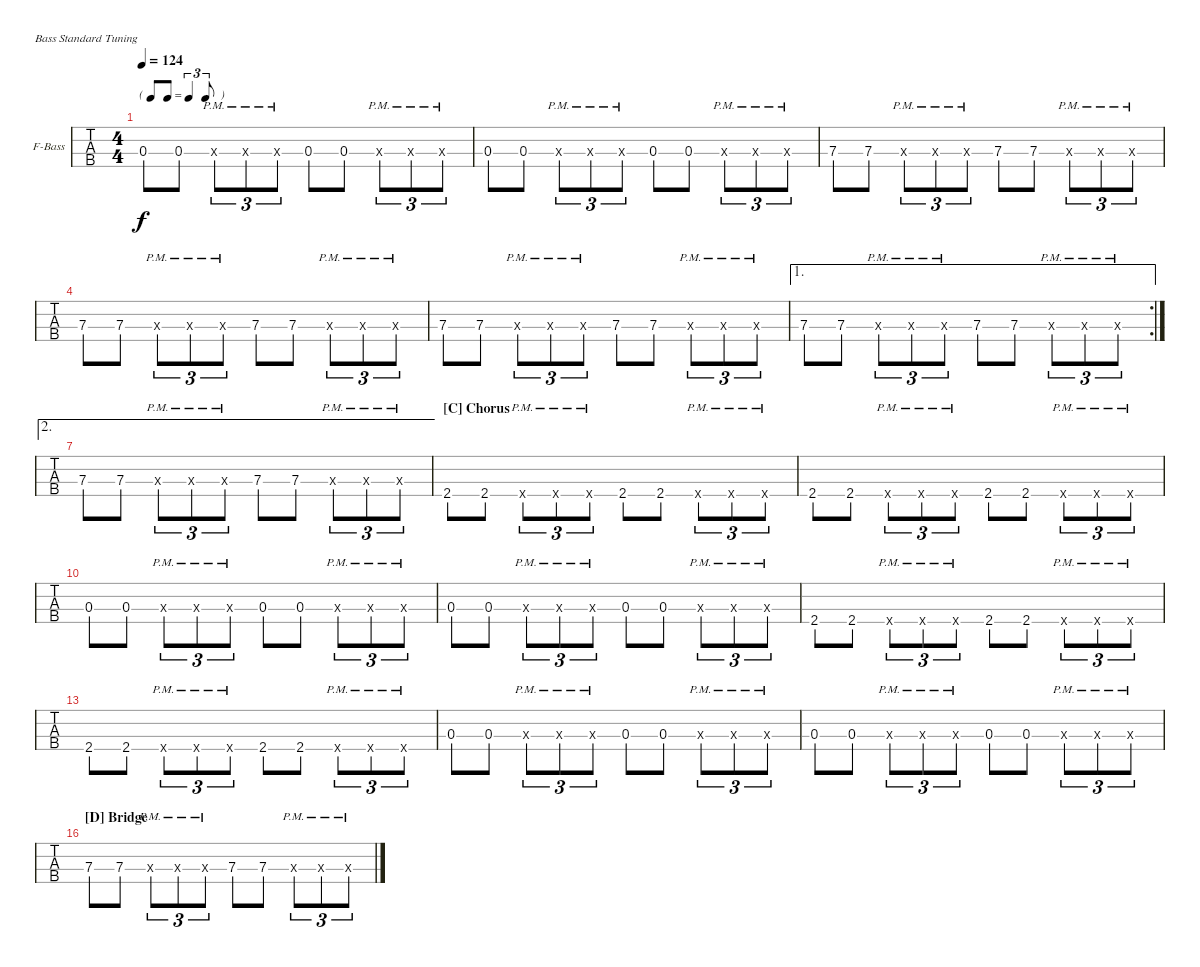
\bracketExtendMode nobrackets
\firstSystemTrackNameOrientation horizontal
\otherSystemsTrackNameOrientation horizontal
\defaultBarNumberDisplay FirstOfSystem
\track ("bass" "F-Bass") {instrument fretlessbass}
\staff {tabs}
\tuning (G2 D2 A1 E1)
\ts (4 4)
\tf triplet8th
\tempo 124
\clef f4
\ks c
0.3.8{dy f} 0.3.8 0.3{pm x}.8{tu (3 2)} 0.3{pm x}.8{tu (3 2)} 0.3{pm x}.8{tu (3 2)} 0.3.8 0.3.8 0.3{pm x}.8{tu (3 2)} 0.3{pm x}.8{tu (3 2)} 0.3{pm x}.8{tu (3 2)} |
0.3.8 0.3.8 0.3{pm x}.8{tu (3 2)} 0.3{pm x}.8{tu (3 2)} 0.3{pm x}.8{tu (3 2)} 0.3.8 0.3.8 0.3{pm x}.8{tu (3 2)} 0.3{pm x}.8{tu (3 2)} 0.3{pm x}.8{tu (3 2)} |
7.3.8 7.3.8 7.3{pm x}.8{tu (3 2)} 7.3{pm x}.8{tu (3 2)} 7.3{pm x}.8{tu (3 2)} 7.3.8 7.3.8 7.3{pm x}.8{tu (3 2)} 7.3{pm x}.8{tu (3 2)} 7.3{pm x}.8{tu (3 2)} |
7.3.8 7.3.8 7.3{pm x}.8{tu (3 2)} 7.3{pm x}.8{tu (3 2)} 7.3{pm x}.8{tu (3 2)} 7.3.8 7.3.8 7.3{pm x}.8{tu (3 2)} 7.3{pm x}.8{tu (3 2)} 7.3{pm x}.8{tu (3 2)} |
7.3.8 7.3.8 7.3{pm x}.8{tu (3 2)} 7.3{pm x}.8{tu (3 2)} 7.3{pm x}.8{tu (3 2)} 7.3.8 7.3.8 7.3{pm x}.8{tu (3 2)} 7.3{pm x}.8{tu (3 2)} 7.3{pm x}.8{tu (3 2)} |
\ae 1
\rc 2
7.3.8 7.3.8 7.3{pm x}.8{tu (3 2)} 7.3{pm x}.8{tu (3 2)} 7.3{pm x}.8{tu (3 2)} 7.3.8 7.3.8 7.3{pm x}.8{tu (3 2)} 7.3{pm x}.8{tu (3 2)} 7.3{pm x}.8{tu (3 2)} |
\ae 2
7.3.8 7.3.8 7.3{pm x}.8{tu (3 2)} 7.3{pm x}.8{tu (3 2)} 7.3{pm x}.8{tu (3 2)} 7.3.8 7.3.8 7.3{pm x}.8{tu (3 2)} 7.3{pm x}.8{tu (3 2)} 7.3{pm x}.8{tu (3 2)} |
\section ("C" "Chorus")
2.4.8 2.4.8 2.4{pm x}.8{tu (3 2)} 2.4{pm x}.8{tu (3 2)} 2.4{pm x}.8{tu (3 2)} 2.4.8 2.4.8 2.4{pm x}.8{tu (3 2)} 2.4{pm x}.8{tu (3 2)} 2.4{pm x}.8{tu (3 2)} |
2.4.8 2.4.8 2.4{pm x}.8{tu (3 2)} 2.4{pm x}.8{tu (3 2)} 2.4{pm x}.8{tu (3 2)} 2.4.8 2.4.8 2.4{pm x}.8{tu (3 2)} 2.4{pm x}.8{tu (3 2)} 2.4{pm x}.8{tu (3 2)} |
0.3.8 0.3.8 0.3{pm x}.8{tu (3 2)} 0.3{pm x}.8{tu (3 2)} 0.3{pm x}.8{tu (3 2)} 0.3.8 0.3.8 0.3{pm x}.8{tu (3 2)} 0.3{pm x}.8{tu (3 2)} 0.3{pm x}.8{tu (3 2)} |
0.3.8 0.3.8 0.3{pm x}.8{tu (3 2)} 0.3{pm x}.8{tu (3 2)} 0.3{pm x}.8{tu (3 2)} 0.3.8 0.3.8 0.3{pm x}.8{tu (3 2)} 0.3{pm x}.8{tu (3 2)} 0.3{pm x}.8{tu (3 2)} |
2.4.8 2.4.8 2.4{pm x}.8{tu (3 2)} 2.4{pm x}.8{tu (3 2)} 2.4{pm x}.8{tu (3 2)} 2.4.8 2.4.8 2.4{pm x}.8{tu (3 2)} 2.4{pm x}.8{tu (3 2)} 2.4{pm x}.8{tu (3 2)} |
2.4.8 2.4.8 2.4{pm x}.8{tu (3 2)} 2.4{pm x}.8{tu (3 2)} 2.4{pm x}.8{tu (3 2)} 2.4.8 2.4.8 2.4{pm x}.8{tu (3 2)} 2.4{pm x}.8{tu (3 2)} 2.4{pm x}.8{tu (3 2)} |
0.3.8 0.3.8 0.3{pm x}.8{tu (3 2)} 0.3{pm x}.8{tu (3 2)} 0.3{pm x}.8{tu (3 2)} 0.3.8 0.3.8 0.3{pm x}.8{tu (3 2)} 0.3{pm x}.8{tu (3 2)} 0.3{pm x}.8{tu (3 2)} |
0.3.8 0.3.8 0.3{pm x}.8{tu (3 2)} 0.3{pm x}.8{tu (3 2)} 0.3{pm x}.8{tu (3 2)} 0.3.8 0.3.8 0.3{pm x}.8{tu (3 2)} 0.3{pm x}.8{tu (3 2)} 0.3{pm x}.8{tu (3 2)} |
\section ("D" "Bridge")
7.3.8 7.3.8 7.3{pm x}.8{tu (3 2)} 7.3{pm x}.8{tu (3 2)} 7.3{pm x}.8{tu (3 2)} 7.3.8 7.3.8 7.3{pm x}.8{tu (3 2)} 7.3{pm x}.8{tu (3 2)} 7.3{pm x}.8{tu (3 2)}
